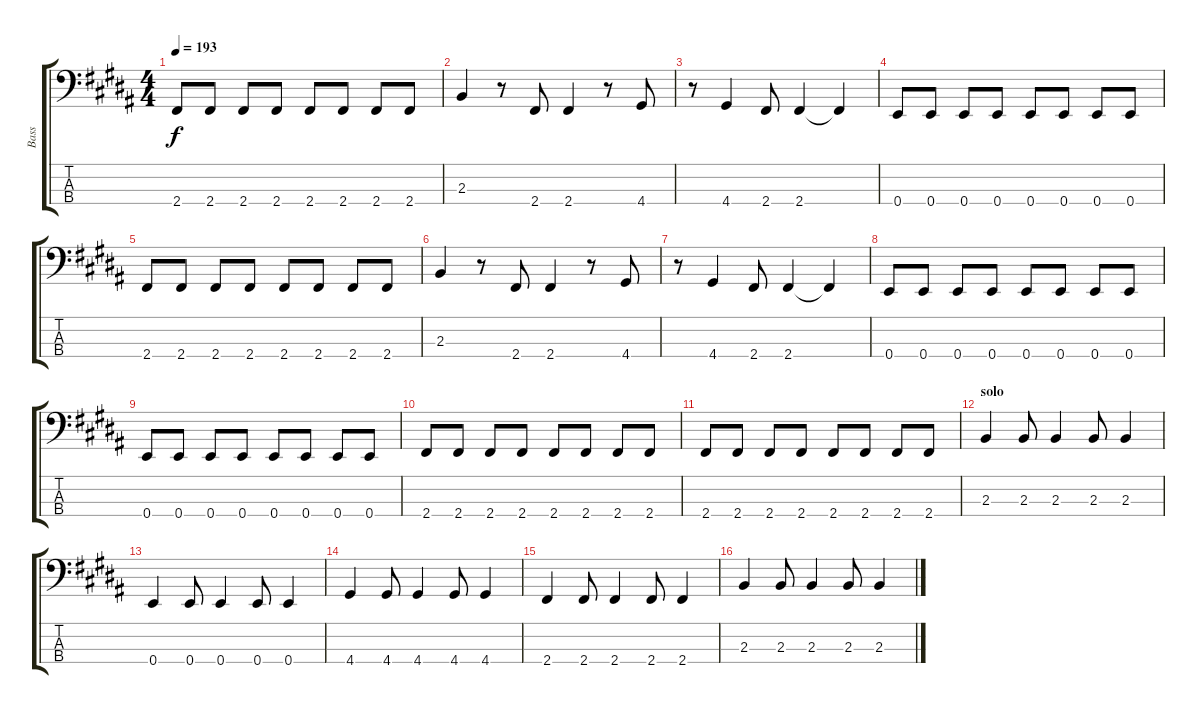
\track ("Bass" "Bass") {instrument electricbasspick}
\staff {score tabs}
\tuning (G2 D2 A1 E1) {hide}
\ts (4 4)
\tempo 193
\clef f4
\ks b
2.4.8{dy f} 2.4.8 2.4.8 2.4.8 2.4.8 2.4.8 2.4.8 2.4.8 |
2.3.4 r.8 2.4.8 2.4.4 r.8 4.4.8 |
r.8 4.4.4 2.4.8 2.4.4 2.4{t}.4 |
0.4.8 0.4.8 0.4.8 0.4.8 0.4.8 0.4.8 0.4.8 0.4.8 |
2.4.8 2.4.8 2.4.8 2.4.8 2.4.8 2.4.8 2.4.8 2.4.8 |
2.3.4 r.8 2.4.8 2.4.4 r.8 4.4.8 |
r.8 4.4.4 2.4.8 2.4.4 2.4{t}.4 |
0.4.8 0.4.8 0.4.8 0.4.8 0.4.8 0.4.8 0.4.8 0.4.8 |
0.4.8 0.4.8 0.4.8 0.4.8 0.4.8 0.4.8 0.4.8 0.4.8 |
2.4.8 2.4.8 2.4.8 2.4.8 2.4.8 2.4.8 2.4.8 2.4.8 |
2.4.8 2.4.8 2.4.8 2.4.8 2.4.8 2.4.8 2.4.8 2.4.8 |
\section ("" "solo")
2.3.4 2.3.8 2.3.4 2.3.8 2.3.4 |
0.4.4 0.4.8 0.4.4 0.4.8 0.4.4 |
4.4.4 4.4.8 4.4.4 4.4.8 4.4.4 |
2.4.4 2.4.8 2.4.4 2.4.8 2.4.4 |
2.3.4 2.3.8 2.3.4 2.3.8 2.3.4
